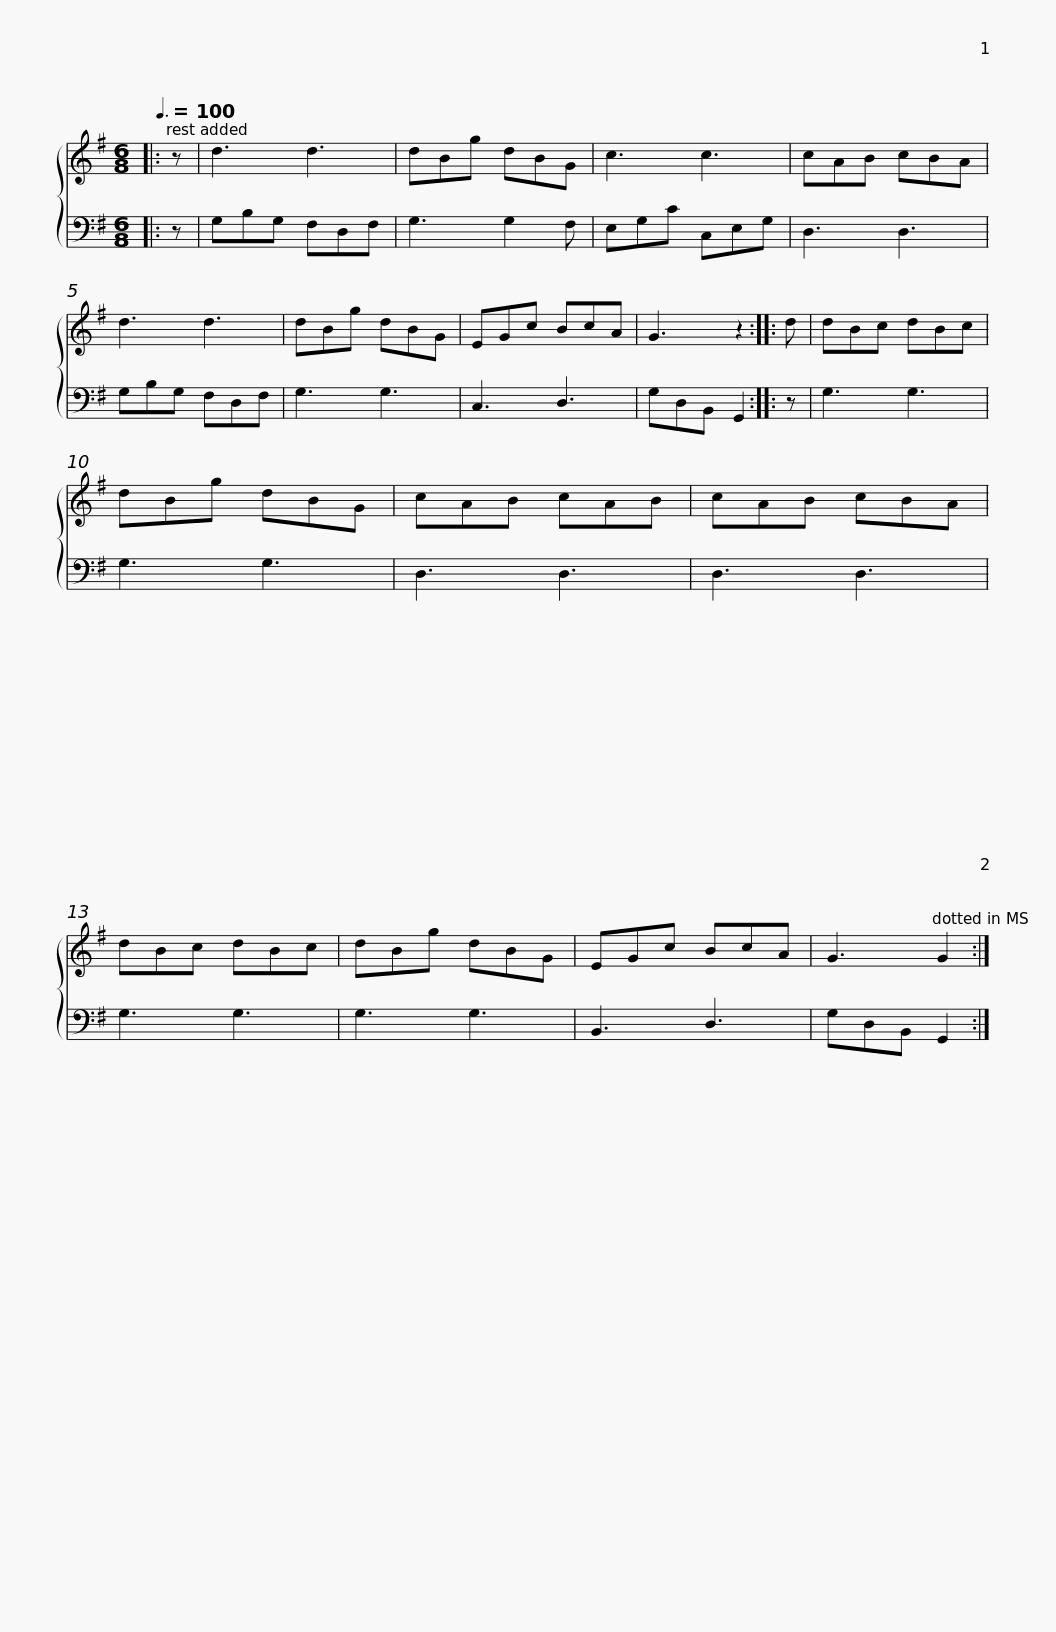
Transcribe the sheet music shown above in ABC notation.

X:1
%%score { 1 2 }
L:1/8
Q:3/8=100
M:6/8
I:linebreak $
K:G
V:1 treble
V:2 bass
V:1
|: z | d3 d3 | dBg dBG | c3 c3 | cAB cBA | %5
 d3 d3 | dBg dBG | EGc BcA |$ G3 z2 :: d | %10
 dBc dBc | dBg dBG | cAB cAB | cAB cBA | dBc dBc | %15
 dBg dBG |$ EGc BcA | G3 G2 :| %18
V:2
|: z | G,B,G, F,D,F, | G,3 G,2 F, | E,G,C C,E,G, | D,3 D,3 | %5
 G,B,G, F,D,F, | G,3 G,3 | C,3 D,3 |$ G,D,B,, G,,2 :: z | %10
 G,3 G,3 | G,3 G,3 | D,3 D,3 | D,3 D,3 | G,3 G,3 | %15
 G,3 G,3 |$ B,,3 D,3 | G,D,B,, G,,2 :| %18
